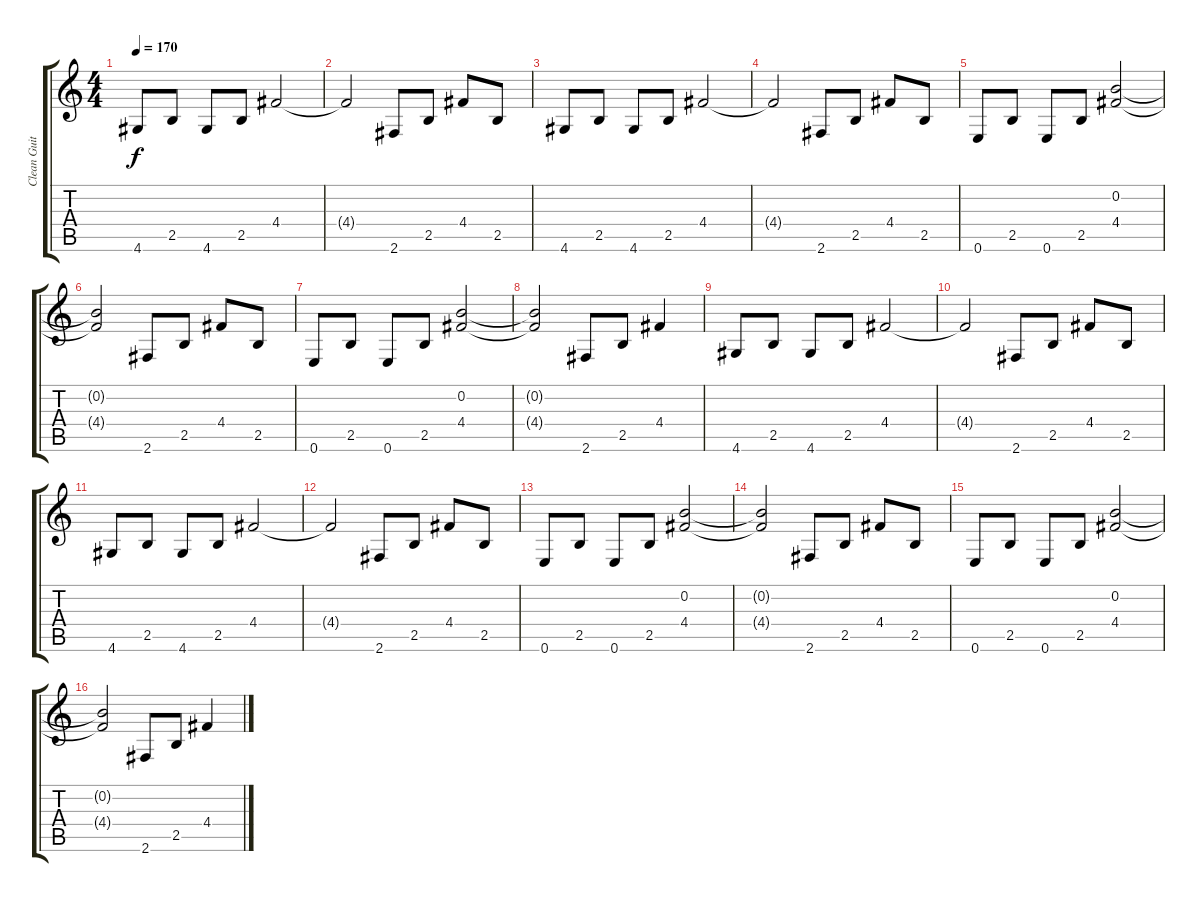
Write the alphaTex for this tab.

\track ("Clean Guitar" "Clean Guit") {instrument electricguitarclean}
\staff {score tabs}
\tuning (E4 B3 G3 D3 A2 E2) {hide}
\ts (4 4)
\tempo 170
\clef g2
\ks c
4.6.8{dy f instrument electricguitarclean} 2.5.8 4.6.8 2.5.8 4.4.2 |
4.4{t}.2 2.6.8 2.5.8 4.4.8 2.5.8 |
4.6.8 2.5.8 4.6.8 2.5.8 4.4.2 |
4.4{t}.2 2.6.8 2.5.8 4.4.8 2.5.8 |
0.6.8 2.5.8 0.6.8 2.5.8 (0.2 4.4).2 |
(0.2{t} 4.4{t}).2 2.6.8 2.5.8 4.4.8 2.5.8 |
0.6.8 2.5.8 0.6.8 2.5.8 (0.2 4.4).2 |
(0.2{t} 4.4{t}).2 2.6.8 2.5.8 4.4.4 |
4.6.8 2.5.8 4.6.8 2.5.8 4.4.2 |
4.4{t}.2 2.6.8 2.5.8 4.4.8 2.5.8 |
4.6.8 2.5.8 4.6.8 2.5.8 4.4.2 |
4.4{t}.2 2.6.8 2.5.8 4.4.8 2.5.8 |
0.6.8 2.5.8 0.6.8 2.5.8 (0.2 4.4).2 |
(0.2{t} 4.4{t}).2 2.6.8 2.5.8 4.4.8 2.5.8 |
0.6.8 2.5.8 0.6.8 2.5.8 (0.2 4.4).2 |
(0.2{t} 4.4{t}).2 2.6.8 2.5.8 4.4.4
